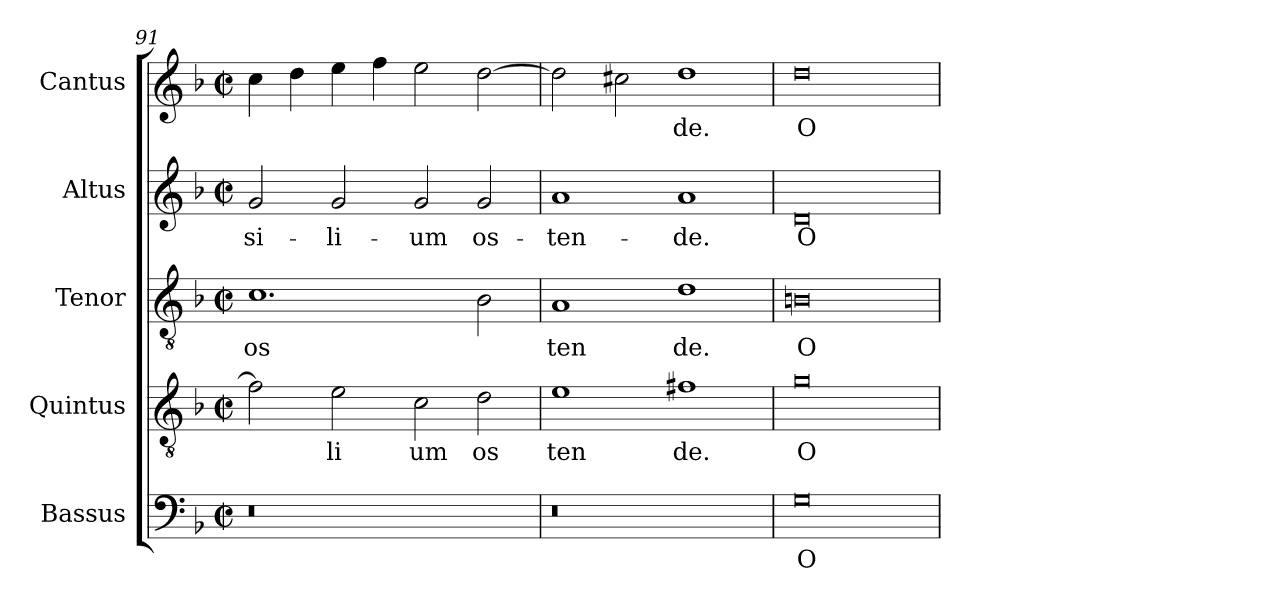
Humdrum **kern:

**kern	**text	**kern	**text	**kern	**text	**kern	**text	**kern	**text
*part5	*part5	*part4	*part4	*part3	*part3	*part2	*part2	*part1	*part1
*staff5	*staff5	*staff4	*staff4	*staff3	*staff3	*staff2	*staff2	*staff1	*staff1
*I"Bassus	*	*I"Quintus	*	*I"Tenor	*	*I"Altus	*	*I"Cantus	*
*clefF4	*	*clefGv2	*	*clefGv2	*	*clefG2	*	*clefG2	*
*k[b-]	*	*k[b-]	*	*k[b-]	*	*k[b-]	*	*k[b-]	*
*F:	*	*F:	*	*F:	*	*F:	*	*F:	*
*M2/2	*	*M2/2	*	*M2/2	*	*M2/2	*	*M2/2	*
*met(c|)	*	*met(c|)	*	*met(c|)	*	*met(c|)	*	*met(c|)	*
=91	=91	=91	=91	=91	=91	=91	=91	=91	=91
!	!	!	!	!	!LO:LY:b:cj	!	!LO:LY:b:cj	!	!
0r	.	2f\]	.	1.c	os	2g/	-si-	4cc\	.
.	.	.	.	.	.	.	.	4dd\	.
!	!	!	!LO:LY:b:cj	!	!	!	!LO:LY:b:cj	!	!
.	.	2e\	li	.	.	2g/	-li-	4ee\	.
.	.	.	.	.	.	.	.	4ff\	.
!	!	!	!LO:LY:b:cj	!	!	!	!LO:LY:b:cj	!	!
.	.	2c\	um	.	.	2g/	-um	2ee\	.
!	!	!	!LO:LY:b:cj	!	!	!	!LO:LY:b:cj	!	!
.	.	2d\	os	2B-\	.	2g/	os-	[>2dd\	.
=92	=92	=92	=92	=92	=92	=92	=92	=92	=92
!	!	!	!LO:LY:b:cj	!	!LO:LY:b:cj	!	!LO:LY:b:cj	!	!
0r	.	1e	ten	1A	ten	1a	-ten-	2dd\]	.
.	.	.	.	.	.	.	.	2cc#\	.
!	!	!	!LO:LY:b:cj	!	!LO:LY:b:cj	!	!LO:LY:b:cj	!	!LO:LY:b:cj
.	.	1f#X	de.	1d	de.	1a	-de.	1dd	de.
=93	=93	=93	=93	=93	=93	=93	=93	=93	=93
!	!LO:LY:b:cj	!	!LO:LY:b:cj	!	!LO:LY:b:cj	!	!LO:LY:b:cj	!	!LO:LY:b:cj
0G	O	0g	O	0Bn	O	0d	O	0dd	O
=	=	=	=	=	=	=	=	=	=
*-	*-	*-	*-	*-	*-	*-	*-	*-	*-
